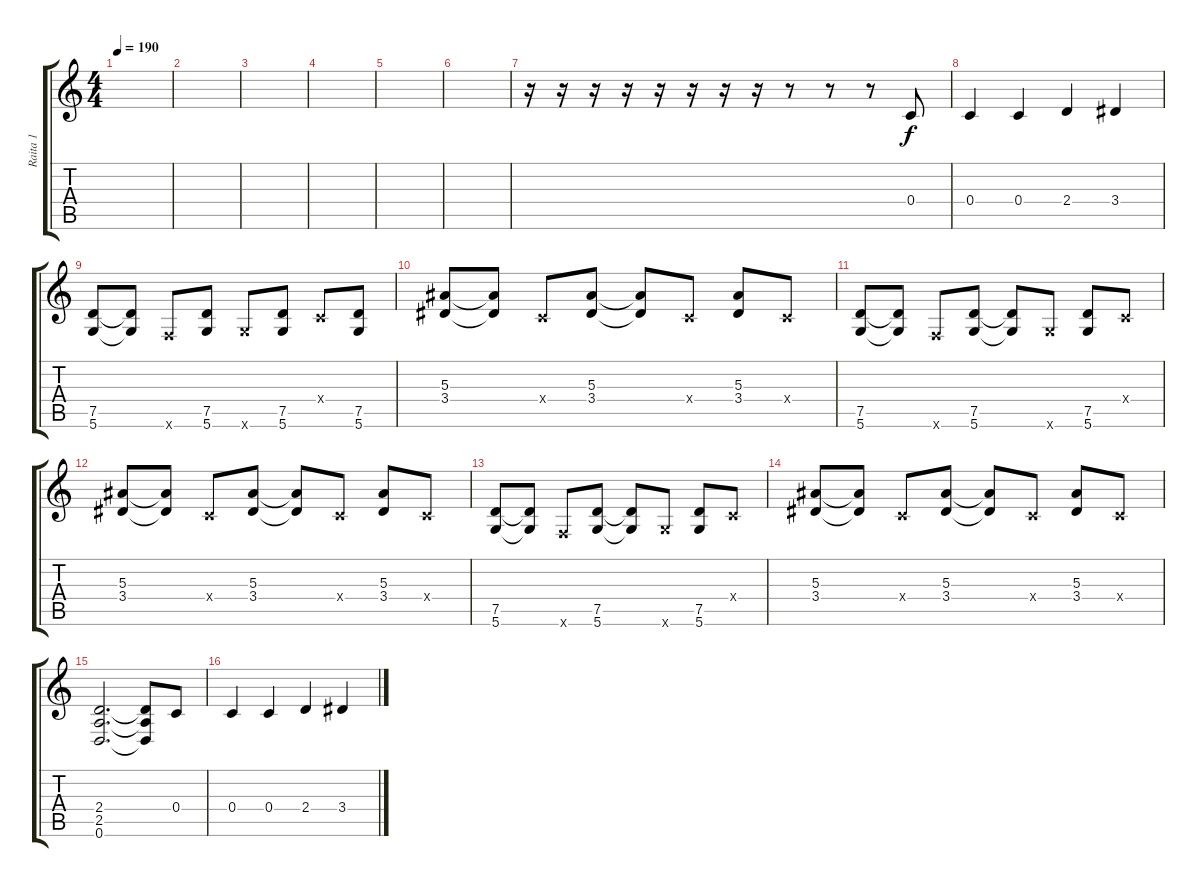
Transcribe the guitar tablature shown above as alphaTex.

\track ("Raita 1" "Raita 1") {instrument distortionguitar}
\staff {score tabs}
\tuning (D4 A3 F3 C3 G2 D2) {hide}
\ts (4 4)
\tempo 190
\clef g2
\ks c
|
|
|
|
|
|
r.16 r.16 r.16 r.16 r.16 r.16 r.16 r.16 r.8 r.8 r.8 0.4.8 |
0.4.4 0.4.4 2.4.4 3.4.4 |
(7.5 5.6).8 (7.5{t} 5.6{t}).8 3.6{x}.8 (7.5 5.6).8 5.6{x}.8 (7.5 5.6).8 0.4{x}.8 (7.5 5.6).8 |
(5.3 3.4).8 (5.3{t} 3.4{t}).8 0.4{x}.8 (5.3 3.4).8 (5.3{t} 3.4{t}).8 0.4{x}.8 (5.3 3.4).8 0.4{x}.8 |
(7.5 5.6).8 (7.5{t} 5.6{t}).8 3.6{x}.8 (7.5 5.6).8 (7.5{t} 5.6{t}).8 5.6{x}.8 (7.5 5.6).8 0.4{x}.8 |
(5.3 3.4).8 (5.3{t} 3.4{t}).8 0.4{x}.8 (5.3 3.4).8 (5.3{t} 3.4{t}).8 0.4{x}.8 (5.3 3.4).8 0.4{x}.8 |
(7.5 5.6).8 (7.5{t} 5.6{t}).8 3.6{x}.8 (7.5 5.6).8 (7.5{t} 5.6{t}).8 5.6{x}.8 (7.5 5.6).8 0.4{x}.8 |
(5.3 3.4).8 (5.3{t} 3.4{t}).8 0.4{x}.8 (5.3 3.4).8 (5.3{t} 3.4{t}).8 0.4{x}.8 (5.3 3.4).8 0.4{x}.8 |
(2.4 2.5 0.6).2{d} (2.4{t} 2.5{t} 0.6{t}).8 0.4.8 |
0.4.4 0.4.4 2.4.4 3.4.4
